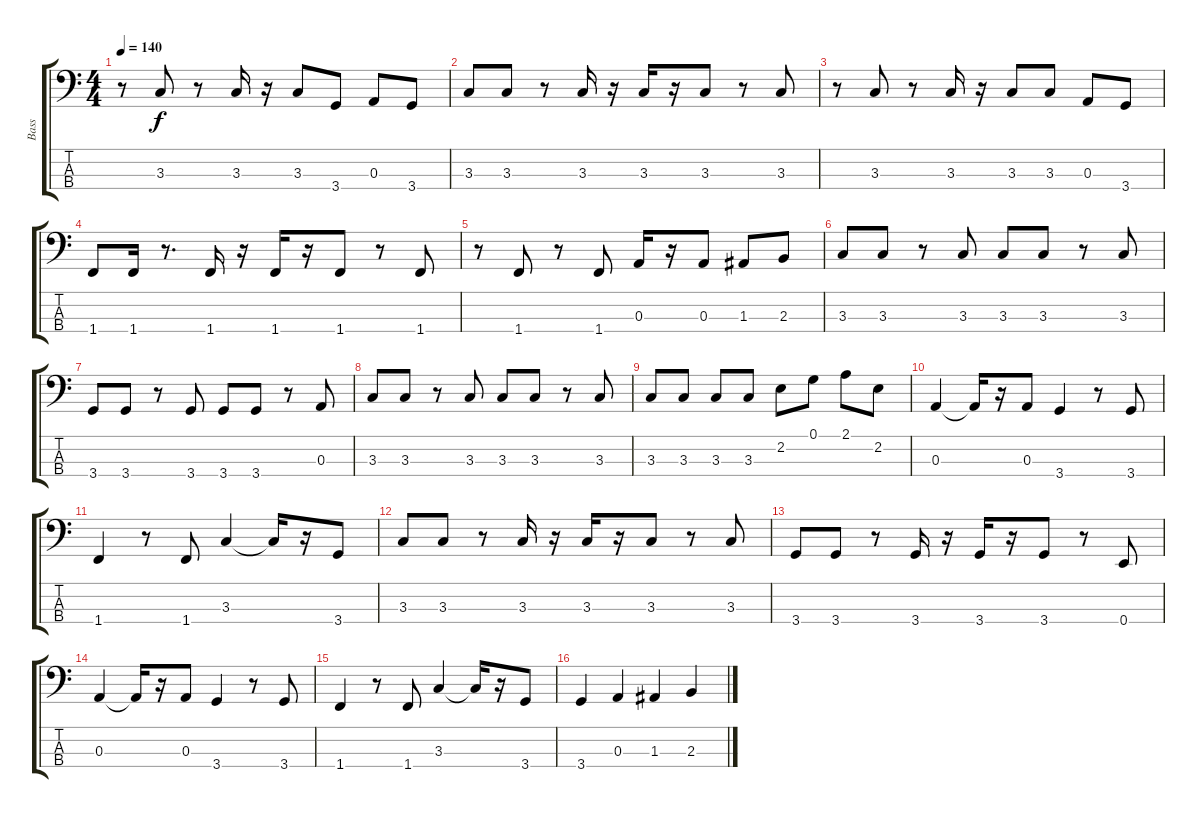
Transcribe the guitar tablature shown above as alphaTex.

\track ("Bass" "Bass") {instrument electricbassfinger}
\staff {score tabs}
\tuning (G2 D2 A1 E1) {hide}
\ts (4 4)
\tempo 140
\clef f4
\ks c
r.8{dy f} 3.3.8 r.8 3.3.16 r.16 3.3.8 3.4.8 0.3.8 3.4.8 |
3.3.8 3.3.8 r.8 3.3.16 r.16 3.3.16 r.16 3.3.8 r.8 3.3.8 |
r.8 3.3.8 r.8 3.3.16 r.16 3.3.8 3.3.8 0.3.8 3.4.8 |
1.4.8 1.4.16 r.8{d} 1.4.16 r.16 1.4.16 r.16 1.4.8 r.8 1.4.8 |
r.8 1.4.8 r.8 1.4.8 0.3.16 r.16 0.3.8 1.3.8 2.3.8 |
3.3.8 3.3.8 r.8 3.3.8 3.3.8 3.3.8 r.8 3.3.8 |
3.4.8 3.4.8 r.8 3.4.8 3.4.8 3.4.8 r.8 0.3.8 |
3.3.8 3.3.8 r.8 3.3.8 3.3.8 3.3.8 r.8 3.3.8 |
3.3.8 3.3.8 3.3.8 3.3.8 2.2.8 0.1.8 2.1.8 2.2.8 |
0.3.4 0.3{t}.16 r.16 0.3.8 3.4.4 r.8 3.4.8 |
1.4.4 r.8 1.4.8 3.3.4 3.3{t}.16 r.16 3.4.8 |
3.3.8 3.3.8 r.8 3.3.16 r.16 3.3.16 r.16 3.3.8 r.8 3.3.8 |
3.4.8 3.4.8 r.8 3.4.16 r.16 3.4.16 r.16 3.4.8 r.8 0.4.8 |
0.3.4 0.3{t}.16 r.16 0.3.8 3.4.4 r.8 3.4.8 |
1.4.4 r.8 1.4.8 3.3.4 3.3{t}.16 r.16 3.4.8 |
3.4.4 0.3.4 1.3.4 2.3.4
